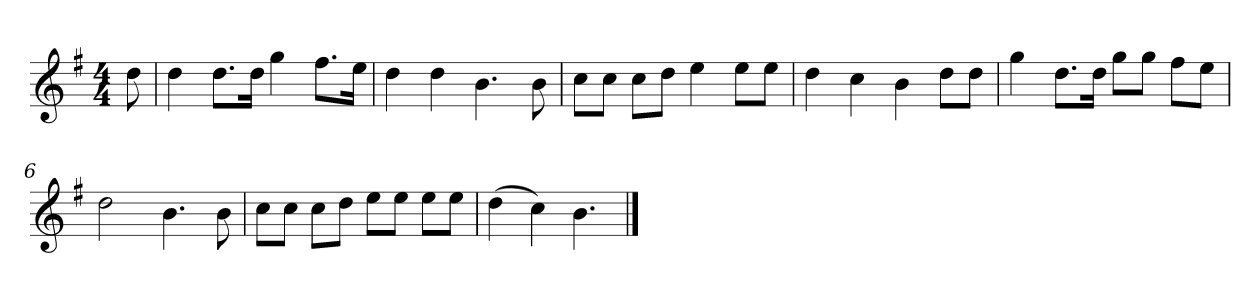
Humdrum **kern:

**kern
*part1
*staff1
*k[f#]
*M4/4
*MM120
=
8dd
=1
4dd
8.ddL
16ddJk
4gg
8.ff#L
16eeJk
=2
4dd
4dd
4.b
8b
=3
8ccL
8ccJ
8ccL
8ddJ
4ee
8eeL
8eeJ
=4
4dd
4cc
4b
8ddL
8ddJ
=5
4gg
8.ddL
16ddJk
8ggL
8ggJ
8ff#L
8eeJ
=6
2dd
4.b
8b
=7
8ccL
8ccJ
8ccL
8ddJ
8eeL
8eeJ
8eeL
8eeJ
=8
(4dd
4cc)
4.b
==
*-
